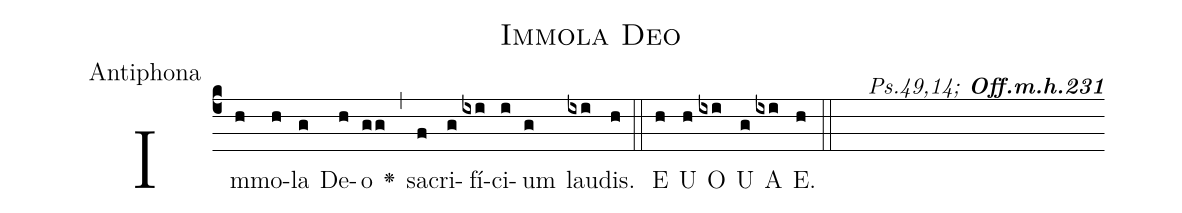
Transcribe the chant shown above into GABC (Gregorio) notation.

name:Immola Deo;
office-part:Antiphona;
commentary: {\itshape\mdseries Ps.49,14;\/} {\bfseries Off.m.h.231};
%%
(c4)Im(h)mo(h)la(g) De(h)o(gg) <v>\greheightstar</v>(,) sa(f)cri(g)fí(ixi)ci(i)um(g) lau(ixi)dis.(h) (::) E(h) U(h) O(ixi) U(g) A(ixi) E.(h) (::)
